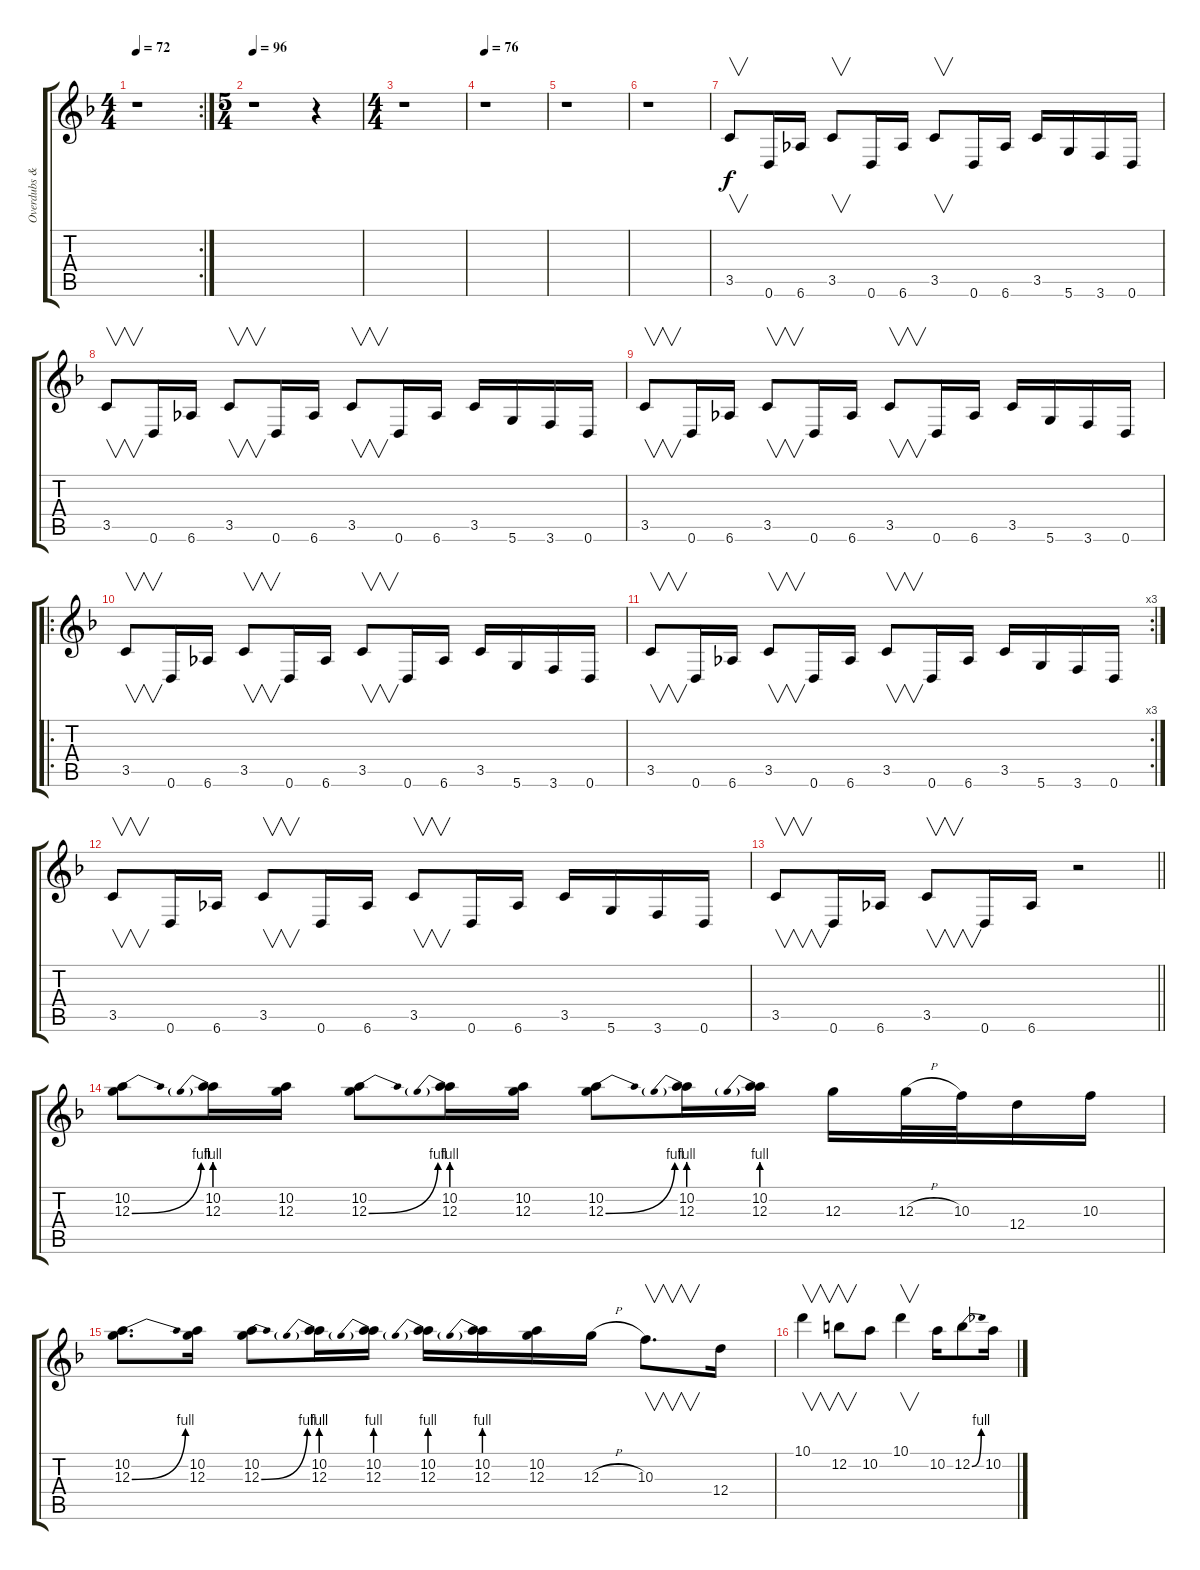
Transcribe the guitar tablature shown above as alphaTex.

\track ("Overdubs & Solo" "Overdubs &") {instrument distortionguitar}
\staff {score tabs}
\tuning (E4 B3 G3 D3 A2 D2) {hide}
\rc 2
\ts (4 4)
\tempo 72
\clef g2
\ks f
r.1{dy f} |
\ts (5 4)
\tempo 96
r.1 r.4 |
\ts (4 4)
r.1 |
\tempo 76
r.1 |
r.1 |
r.1 |
3.5.8{v} 0.6.16 6.6.16 3.5.8{v} 0.6.16 6.6.16 3.5.8{v} 0.6.16 6.6.16 3.5.16 5.6.16 3.6.16 0.6.16 |
3.5.8{v} 0.6.16 6.6.16 3.5.8{v} 0.6.16 6.6.16 3.5.8{v} 0.6.16 6.6.16 3.5.16 5.6.16 3.6.16 0.6.16 |
3.5.8{v} 0.6.16 6.6.16 3.5.8{v} 0.6.16 6.6.16 3.5.8{v} 0.6.16 6.6.16 3.5.16 5.6.16 3.6.16 0.6.16 |
\ro
3.5.8{v} 0.6.16 6.6.16 3.5.8{v} 0.6.16 6.6.16 3.5.8{v} 0.6.16 6.6.16 3.5.16 5.6.16 3.6.16 0.6.16 |
\rc 3
3.5.8{v} 0.6.16 6.6.16 3.5.8{v} 0.6.16 6.6.16 3.5.8{v} 0.6.16 6.6.16 3.5.16 5.6.16 3.6.16 0.6.16 |
3.5.8{v} 0.6.16 6.6.16 3.5.8{v} 0.6.16 6.6.16 3.5.8{v} 0.6.16 6.6.16 3.5.16 5.6.16 3.6.16 0.6.16 |
\barLineRight lightlight
3.5.8{v} 0.6.16 6.6.16 3.5.8{v} 0.6.16 6.6.16 r.2 |
(10.2 12.3{be (bend 0 0 60 4)}).8 (10.2 12.3{be (prebend 0 4 60 4)}).16 (10.2 12.3).16 (10.2 12.3{be (bend 0 0 60 4)}).8 (10.2 12.3{be (prebend 0 4 60 4)}).16 (10.2 12.3).16 (10.2 12.3{be (bend 0 0 60 4)}).8 (10.2 12.3{be (prebend 0 4 60 4)}).16 (10.2 12.3{be (prebend 0 4 60 4)}).16 12.3.16 12.3{h}.32 10.3.32 12.4.16 10.3.16 |
(10.2 12.3{be (bend 0 0 60 4)}).8{d} (10.2 12.3).16 (10.2 12.3{be (bend 0 0 60 4)}).8 (10.2 12.3{be (prebend 0 4 60 4)}).16 (10.2 12.3{be (prebend 0 4 60 4)}).16 (10.2 12.3{be (prebend 0 4 60 4)}).16 (10.2 12.3{be (prebend 0 4 60 4)}).16 (10.2 12.3).16 12.3{h}.16 10.3.8{v d} 12.4.16 |
10.1.4{v} 12.2.8{v} 10.2.8 10.1.4{v} 10.2.16 12.2{be (bend 0 0 60 4)}.8 10.2.16
